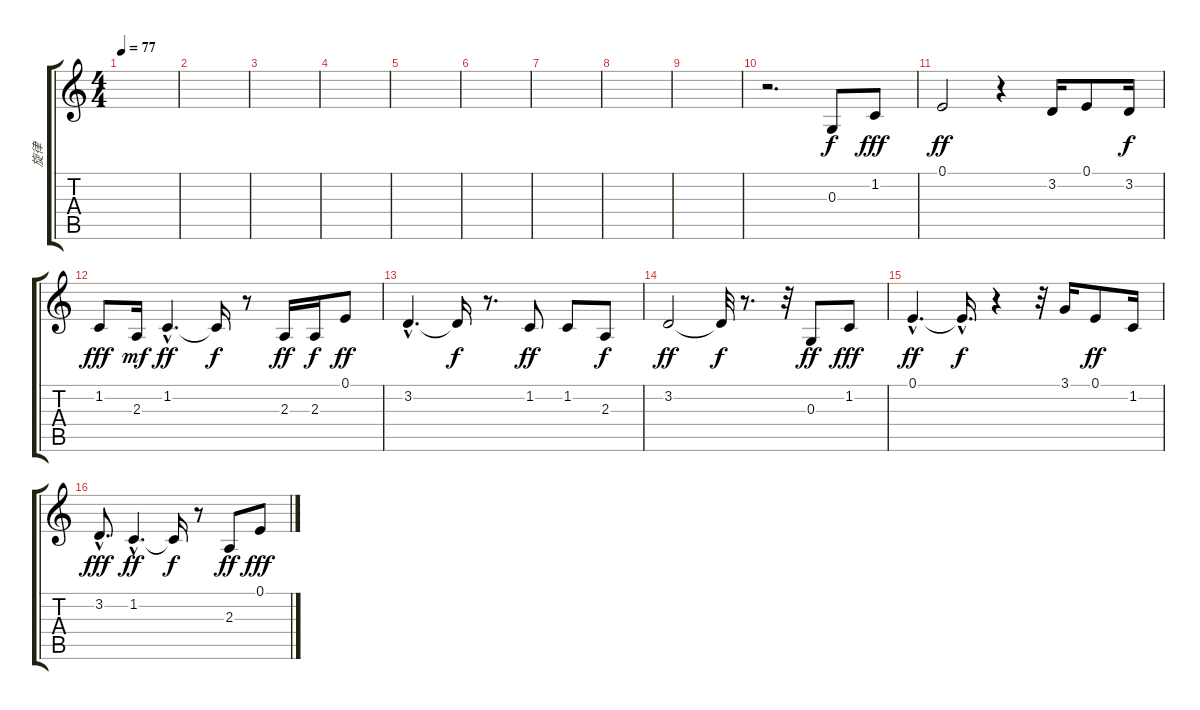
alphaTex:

\track ("旋律" "旋律") {instrument acousticgrandpiano}
\staff {score tabs}
\tuning (E4 B3 G3 D3 A2 E2) {hide}
\ts (4 4)
\tempo 77
\clef g2
\ks c
|
|
|
|
|
|
|
|
|
r.2{d} 0.3.8 1.2.8{dy fff} |
0.1.2{dy ff} r.4 3.2.16 0.1.8 3.2.16{dy f} |
1.2.8{dy fff} 2.3.16{dy mf} 1.2{hac}.4{d dy ff} 1.2{t}.16{dy f} r.8 2.3.16{dy ff} 2.3.16{dy f} 0.1.8{dy ff} |
3.2{hac}.4{d} 3.2{t}.16{dy f} r.8{d} 1.2.8{dy ff} 1.2.8 2.3.8{dy f} |
3.2.2{dy ff} 3.2{t}.32{dy f} r.8{d} r.32 0.3.8{dy ff} 1.2.8{dy fff} |
0.1{hac}.4{d dy ff} 0.1{hac t}.16{d dy f} r.4 r.32 3.1.16 0.1.8{dy ff} 1.2.16 |
3.2{hac}.8{d dy fff} 1.2{hac}.4{d dy ff} 1.2{t}.16{dy f} r.8 2.3.8{dy ff} 0.1.8{dy fff}
